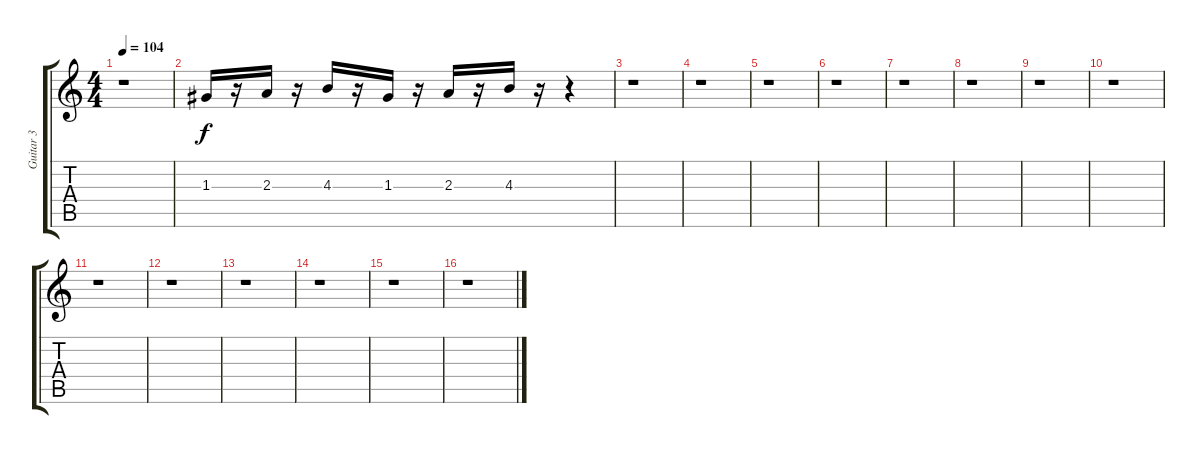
\track ("Guitar 3" "Guitar 3") {instrument electricguitarclean}
\staff {score tabs}
\tuning (E4 B3 G3 D3 A2 E2) {hide}
\ts (4 4)
\tempo 104
\clef g2
\ks c
r.1{dy f} |
1.3.16 r.16 2.3.16 r.16 4.3.16 r.16 1.3.16 r.16 2.3.16 r.16 4.3.16 r.16 r.4 |
r.1 |
r.1 |
r.1 |
r.1 |
r.1 |
r.1 |
r.1 |
r.1 |
r.1 |
r.1 |
r.1 |
r.1 |
r.1 |
r.1
